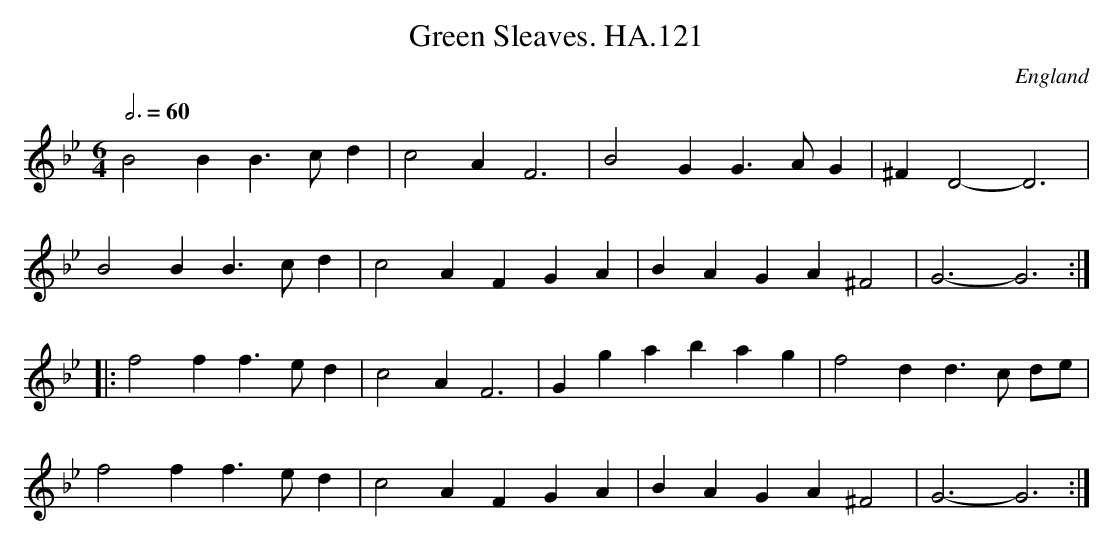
X:1
T:Green Sleaves. HA.121
L:1/4
M:6/4
O:England
Q:3/4=60
K:Bb
B2B B>cd|c2A F3|B2G G>AG|^FD2-D3|!
B2B B>cd|c2A FGA|BAG A^F2|G3-G3:|!
|:f2f f>ed|c2A F3|Gga bag|f2d d>c d/e/|!
f2f f>ed|c2A FGA|BAG A^F2|G3-G3:|
